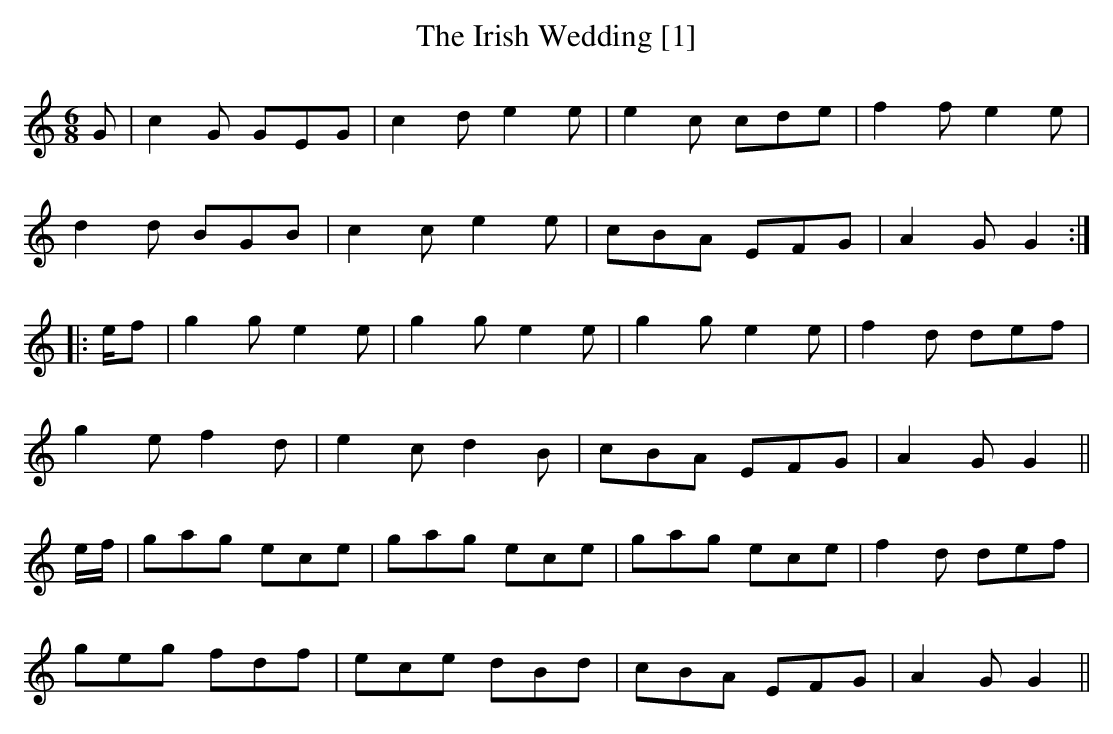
X:1
T:Irish Wedding [1], The
M:6/8
L:1/8
K:C
G|c2G GEG|c2d e2e|e2c cde|f2f e2e|
d2d BGB|c2c e2e|cBA EFG|A2G G2:|
|:e/f|g2g e2e|g2g e2e|g2g e2e|f2d def|
g2e f2d|e2c d2B|cBA EFG|A2G G2||
e/f/|gag ece|gag ece|gag ece|f2d def|
geg fdf|ece dBd|cBA EFG|A2G G2||
